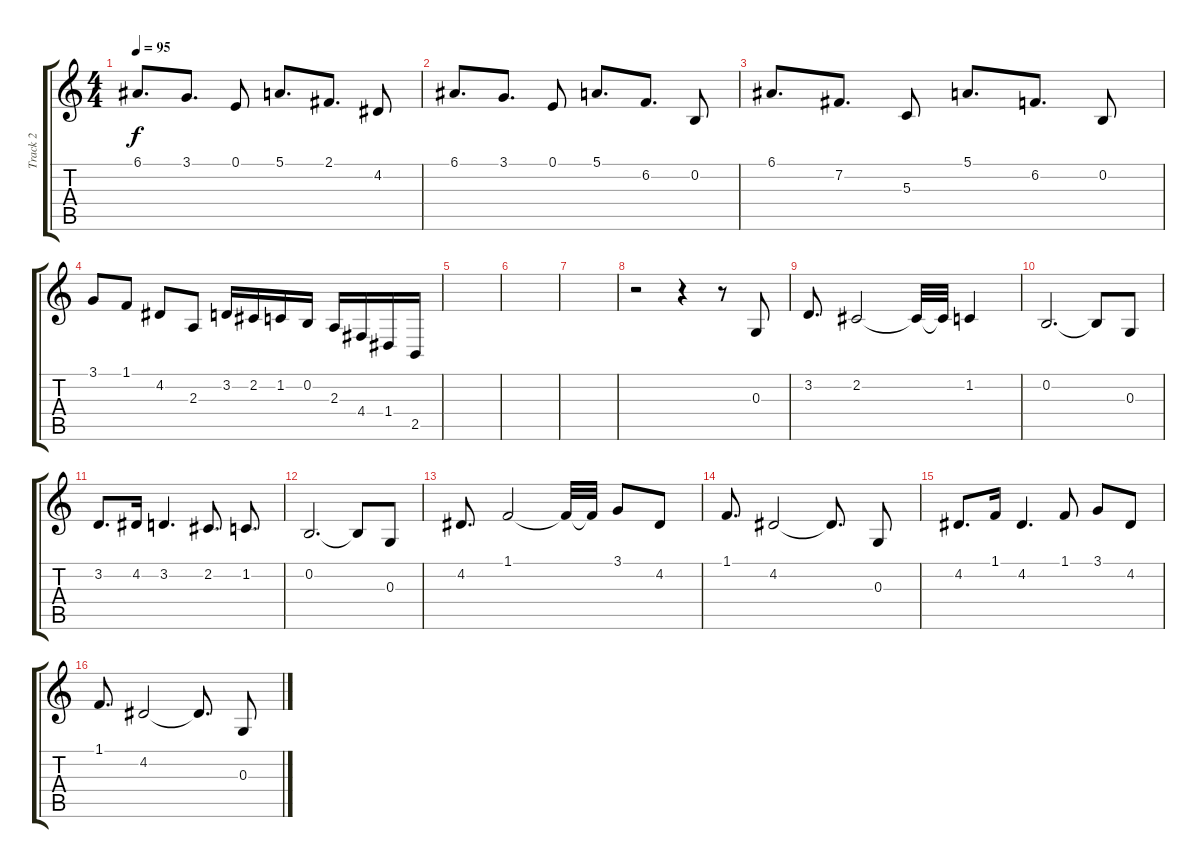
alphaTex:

\track ("Track 2" "Track 2") {instrument lead2sawtooth}
\staff {score tabs}
\tuning (E4 B3 G3 D3 A2 E2) {hide}
\ts (4 4)
\tempo 95
\clef g2
\ks c
6.1.8{d dy f} 3.1.8{d} 0.1.8 5.1.8{d} 2.1.8{d} 4.2.8 |
6.1.8{d} 3.1.8{d} 0.1.8 5.1.8{d} 6.2.8{d} 0.2.8 |
6.1.8{d} 7.2.8{d} 5.3.8 5.1.8{d} 6.2.8{d} 0.2.8 |
3.1.8 1.1.8 4.2.8 2.3.8 3.2.16 2.2.16 1.2.16 0.2.16 2.3.16 4.4.16 1.4.16 2.5.16 |
|
|
|
r.2 r.4 r.8 0.3.8 |
3.2.8{d} 2.2.2 2.2{t}.32 2.2{t}.32 1.2.4 |
0.2.2{d} 0.2{t}.8 0.3.8 |
3.2.8{d} 4.2.16 3.2.4{d} 2.2.8{d} 1.2.8{d} |
0.2.2{d} 0.2{t}.8 0.3.8 |
4.2.8{d} 1.1.2 1.1{t}.32 1.1{t}.32 3.1.8 4.2.8 |
1.1.8{d} 4.2.2 4.2{t}.8{d} 0.3.8 |
4.2.8{d} 1.1.16 4.2.4{d} 1.1.8 3.1.8 4.2.8 |
1.1.8{d} 4.2.2 4.2{t}.8{d} 0.3.8
